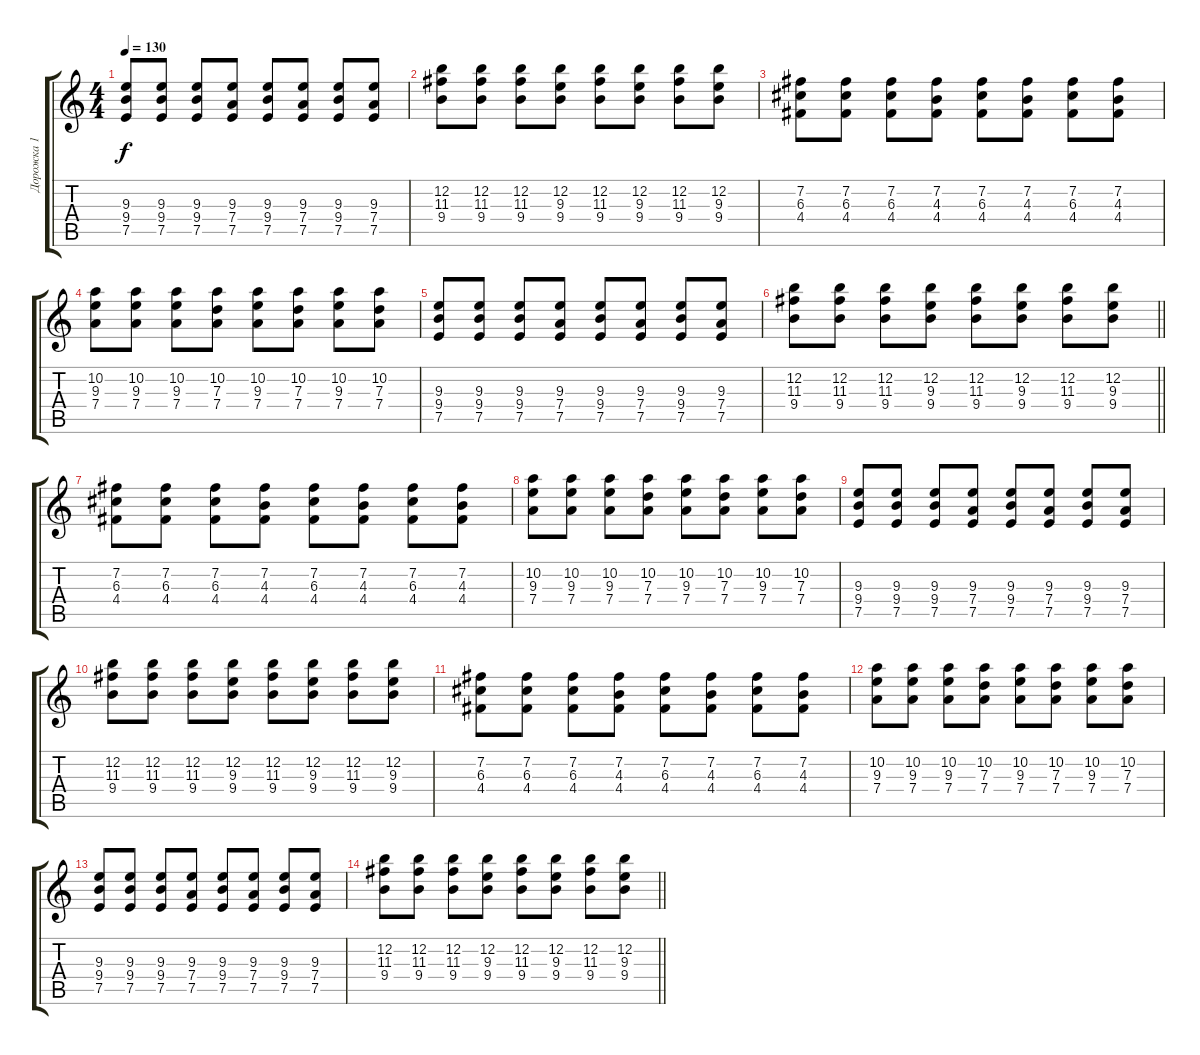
\track ("Дорожка 1" "Дорожка 1") {instrument distortionguitar}
\staff {score tabs}
\tuning (E4 B3 G3 D3 A2 E2) {hide}
\ts (4 4)
\tempo 130
\clef g2
\ks c
(9.3 9.4 7.5).8{dy f} (9.3 9.4 7.5).8 (9.3 9.4 7.5).8 (9.3 7.4 7.5).8 (9.3 9.4 7.5).8 (9.3 7.4 7.5).8 (9.3 9.4 7.5).8 (9.3 7.4 7.5).8 |
(12.2 11.3 9.4).8 (12.2 11.3 9.4).8 (12.2 11.3 9.4).8 (12.2 9.3 9.4).8 (12.2 11.3 9.4).8 (12.2 9.3 9.4).8 (12.2 11.3 9.4).8 (12.2 9.3 9.4).8 |
(7.2 6.3 4.4).8 (7.2 6.3 4.4).8 (7.2 6.3 4.4).8 (7.2 4.3 4.4).8 (7.2 6.3 4.4).8 (7.2 4.3 4.4).8 (7.2 6.3 4.4).8 (7.2 4.3 4.4).8 |
(10.2 9.3 7.4).8 (10.2 9.3 7.4).8 (10.2 9.3 7.4).8 (10.2 7.3 7.4).8 (10.2 9.3 7.4).8 (10.2 7.3 7.4).8 (10.2 9.3 7.4).8 (10.2 7.3 7.4).8 |
(9.3 9.4 7.5).8 (9.3 9.4 7.5).8 (9.3 9.4 7.5).8 (9.3 7.4 7.5).8 (9.3 9.4 7.5).8 (9.3 7.4 7.5).8 (9.3 9.4 7.5).8 (9.3 7.4 7.5).8 |
\barLineRight lightlight
(12.2 11.3 9.4).8 (12.2 11.3 9.4).8 (12.2 11.3 9.4).8 (12.2 9.3 9.4).8 (12.2 11.3 9.4).8 (12.2 9.3 9.4).8 (12.2 11.3 9.4).8 (12.2 9.3 9.4).8 |
(7.2 6.3 4.4).8 (7.2 6.3 4.4).8 (7.2 6.3 4.4).8 (7.2 4.3 4.4).8 (7.2 6.3 4.4).8 (7.2 4.3 4.4).8 (7.2 6.3 4.4).8 (7.2 4.3 4.4).8 |
(10.2 9.3 7.4).8 (10.2 9.3 7.4).8 (10.2 9.3 7.4).8 (10.2 7.3 7.4).8 (10.2 9.3 7.4).8 (10.2 7.3 7.4).8 (10.2 9.3 7.4).8 (10.2 7.3 7.4).8 |
(9.3 9.4 7.5).8 (9.3 9.4 7.5).8 (9.3 9.4 7.5).8 (9.3 7.4 7.5).8 (9.3 9.4 7.5).8 (9.3 7.4 7.5).8 (9.3 9.4 7.5).8 (9.3 7.4 7.5).8 |
(12.2 11.3 9.4).8 (12.2 11.3 9.4).8 (12.2 11.3 9.4).8 (12.2 9.3 9.4).8 (12.2 11.3 9.4).8 (12.2 9.3 9.4).8 (12.2 11.3 9.4).8 (12.2 9.3 9.4).8 |
(7.2 6.3 4.4).8 (7.2 6.3 4.4).8 (7.2 6.3 4.4).8 (7.2 4.3 4.4).8 (7.2 6.3 4.4).8 (7.2 4.3 4.4).8 (7.2 6.3 4.4).8 (7.2 4.3 4.4).8 |
(10.2 9.3 7.4).8 (10.2 9.3 7.4).8 (10.2 9.3 7.4).8 (10.2 7.3 7.4).8 (10.2 9.3 7.4).8 (10.2 7.3 7.4).8 (10.2 9.3 7.4).8 (10.2 7.3 7.4).8 |
(9.3 9.4 7.5).8 (9.3 9.4 7.5).8 (9.3 9.4 7.5).8 (9.3 7.4 7.5).8 (9.3 9.4 7.5).8 (9.3 7.4 7.5).8 (9.3 9.4 7.5).8 (9.3 7.4 7.5).8 |
\barLineRight lightlight
(12.2 11.3 9.4).8 (12.2 11.3 9.4).8 (12.2 11.3 9.4).8 (12.2 9.3 9.4).8 (12.2 11.3 9.4).8 (12.2 9.3 9.4).8 (12.2 11.3 9.4).8 (12.2 9.3 9.4).8
